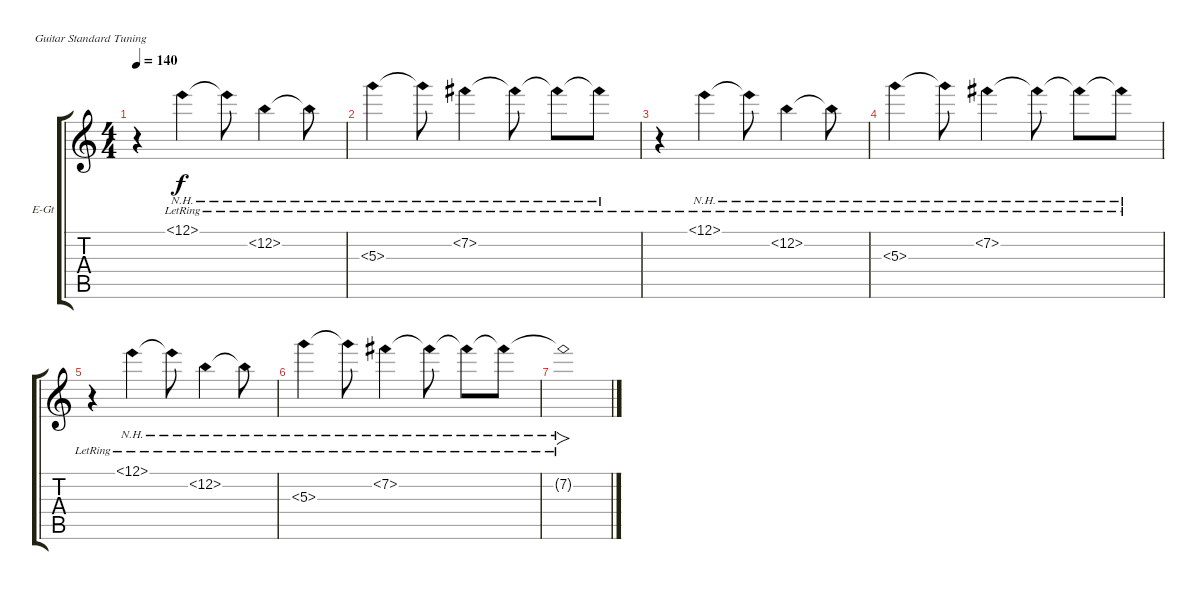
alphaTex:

\bracketExtendMode groupsimilarinstruments
\firstSystemTrackNameOrientation horizontal
\otherSystemsTrackNameOrientation horizontal
\track ("Guitar (FX)" "E-Gt") {instrument guitarharmonics}
\staff {score tabs}
\tuning (E4 B3 G3 D3 A2 E2)
\ts (4 4)
\tempo 140
\clef g2
\ks c
r.4{dy f} 12.1{nh lr}.4 12.1{nh lr t}.8 12.2{nh lr}.4 12.2{nh lr t}.8 |
5.3{nh lr}.4 5.3{nh lr t}.8 7.2{nh lr}.4 7.2{nh lr t}.8 7.2{nh lr t}.8 7.2{nh lr t}.8 |
r.4 12.1{nh lr}.4 12.1{nh lr t}.8 12.2{nh lr}.4 12.2{nh lr t}.8 |
5.3{nh lr}.4 5.3{nh lr t}.8 7.2{nh lr}.4 7.2{nh lr t}.8 7.2{nh lr t}.8 7.2{nh lr t}.8 |
r.4 12.1{nh lr}.4 12.1{nh lr t}.8 12.2{nh lr}.4 12.2{nh lr t}.8 |
5.3{nh lr}.4 5.3{nh lr t}.8 7.2{nh lr}.4 7.2{nh lr t}.8 7.2{nh lr t}.8 7.2{nh lr t}.8 |
7.2{nh lr t}.1{fo}
